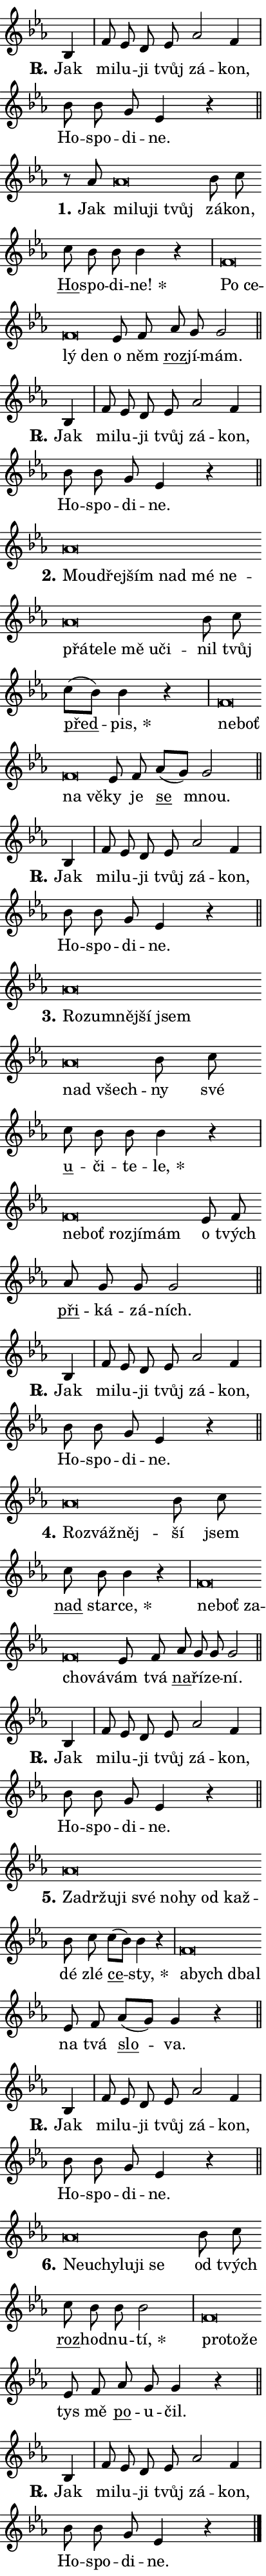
\version "2.24.0"
\header { tagline = "" }
\paper {
  indent = 0\cm
  top-margin = 0\cm
  right-margin = 0.13\cm % to fit lyric hyphens
  bottom-margin = 0\cm
  left-margin = 0\cm
  paper-width = 7\cm
  page-breaking = #ly:one-page-breaking
  system-system-spacing.basic-distance = #11
  score-system-spacing.basic-distance = #11
  ragged-last = ##f
}


%% Author: Thomas Morley
%% https://lists.gnu.org/archive/html/lilypond-user/2020-05/msg00002.html
#(define (line-position grob)
"Returns position of @var[grob} in current system:
   @code{'start}, if at first time-step
   @code{'end}, if at last time-step
   @code{'middle} otherwise
"
  (let* ((col (ly:item-get-column grob))
         (ln (ly:grob-object col 'left-neighbor))
         (rn (ly:grob-object col 'right-neighbor))
         (col-to-check-left (if (ly:grob? ln) ln col))
         (col-to-check-right (if (ly:grob? rn) rn col))
         (break-dir-left
           (and
             (ly:grob-property col-to-check-left 'non-musical #f)
             (ly:item-break-dir col-to-check-left)))
         (break-dir-right
           (and
             (ly:grob-property col-to-check-right 'non-musical #f)
             (ly:item-break-dir col-to-check-right))))
        (cond ((eqv? 1 break-dir-left) 'start)
              ((eqv? -1 break-dir-right) 'end)
              (else 'middle))))

#(define (tranparent-at-line-position vctor)
  (lambda (grob)
  "Relying on @code{line-position} select the relevant enry from @var{vctor}.
Used to determine transparency,"
    (case (line-position grob)
      ((end) (not (vector-ref vctor 0)))
      ((middle) (not (vector-ref vctor 1)))
      ((start) (not (vector-ref vctor 2))))))

noteHeadBreakVisibility =
#(define-music-function (break-visibility)(vector?)
"Makes @code{NoteHead}s transparent relying on @var{break-visibility}"
#{
  \override NoteHead.transparent =
    #(tranparent-at-line-position break-visibility)
#})

#(define delete-ledgers-for-transparent-note-heads
  (lambda (grob)
    "Reads whether a @code{NoteHead} is transparent.
If so this @code{NoteHead} is removed from @code{'note-heads} from
@var{grob}, which is supposed to be @code{LedgerLineSpanner}.
As a result ledgers are not printed for this @code{NoteHead}"
    (let* ((nhds-array (ly:grob-object grob 'note-heads))
           (nhds-list
             (if (ly:grob-array? nhds-array)
                 (ly:grob-array->list nhds-array)
                 '()))
           ;; Relies on the transparent-property being done before
           ;; Staff.LedgerLineSpanner.after-line-breaking is executed.
           ;; This is fragile ...
           (to-keep
             (remove
               (lambda (nhd)
                 (ly:grob-property nhd 'transparent #f))
               nhds-list)))
      ;; TODO find a better method to iterate over grob-arrays, similiar
      ;; to filter/remove etc for lists
      ;; For now rebuilt from scratch
      (set! (ly:grob-object grob 'note-heads)  '())
      (for-each
        (lambda (nhd)
          (ly:pointer-group-interface::add-grob grob 'note-heads nhd))
        to-keep))))

squashNotes = {
  \override NoteHead.X-extent = #'(-0.2 . 0.2)
  \override NoteHead.Y-extent = #'(-0.75 . 0)
  \override NoteHead.stencil =
    #(lambda (grob)
       (let ((pos (ly:grob-property grob 'staff-position)))
         (begin
           (if (< pos -7) (display "ERROR: Lower brevis then expected\n") (display "OK: Expected brevis position\n"))
           (if (<= pos -6) ly:text-interface::print ly:note-head::print))))
}
unSquashNotes = {
  \revert NoteHead.X-extent
  \revert NoteHead.Y-extent
  \revert NoteHead.stencil
}

hideNotes = \noteHeadBreakVisibility #begin-of-line-visible
unHideNotes = \noteHeadBreakVisibility #all-visible

% work-around for resetting accidentals
% https://lilypond.org/doc/v2.23/Documentation/notation/displaying-rhythms#unmetered-music
cadenzaMeasure = {
  \cadenzaOff
  \partial 1024 s1024
  \cadenzaOn
}

#(define-markup-command (accent layout props text) (markup?)
  "Underline accented syllable"
  (interpret-markup layout props
    #{\markup \override #'(offset . 4.3) \underline { #text }#}))

responsum = \markup \concat {
  "R" \hspace #-1.05 \path #0.1 #'((moveto 0 0.07) (lineto 0.9 0.8)) \hspace #0.05 "."
}

spaceSize = #0.6828661417322834 % exact space size for TeX Gyre Schola

\layout {
  \context {
    \Staff
    \remove "Time_signature_engraver"
    \override LedgerLineSpanner.after-line-breaking = #delete-ledgers-for-transparent-note-heads
  }
  \context {
    \Lyrics {
      \override LyricSpace.minimum-distance = \spaceSize
      \override LyricText.font-name = #"TeX Gyre Schola"
      \override LyricText.font-size = 1
      \override StanzaNumber.font-name = #"TeX Gyre Schola Bold"
      \override StanzaNumber.font-size = 1
    }
  }
  \context {
    \Score 
    \override NoteHead.text =
      #(lambda (grob) 
        (let ((pos (ly:grob-property grob 'staff-position)))
          #{\markup {
            \combine
              \halign #-0.55 \raise #(if (= pos -6) 0 0.5) \override #'(thickness . 2) \draw-line #'(3.2 . 0)
              \musicglyph "noteheads.sM1"
          }#}))
  }
}

% magnetic-lyrics.ily
%
%   written by
%     Jean Abou Samra <jean@abou-samra.fr>
%     Werner Lemberg <wl@gnu.org>
%
%   adapted by
%     Jiri Hon <jiri.hon@gmail.com>
%
% Version 2022-Apr-15

% https://www.mail-archive.com/lilypond-user@gnu.org/msg149350.html

#(define (Left_hyphen_pointer_engraver context)
   "Collect syllable-hyphen-syllable occurrences in lyrics and store
them in properties.  This engraver only looks to the left.  For
example, if the lyrics input is @code{foo -- bar}, it does the
following.

@itemize @bullet
@item
Set the @code{text} property of the @code{LyricHyphen} grob between
@q{foo} and @q{bar} to @code{foo}.

@item
Set the @code{left-hyphen} property of the @code{LyricText} grob with
text @q{foo} to the @code{LyricHyphen} grob between @q{foo} and
@q{bar}.
@end itemize

Use this auxiliary engraver in combination with the
@code{lyric-@/text::@/apply-@/magnetic-@/offset!} hook."
   (let ((hyphen #f)
         (text #f))
     (make-engraver
      (acknowledgers
       ((lyric-syllable-interface engraver grob source-engraver)
        (set! text grob)))
      (end-acknowledgers
       ((lyric-hyphen-interface engraver grob source-engraver)
        ;(when (not (grob::has-interface grob 'lyric-space-interface))
          (set! hyphen grob)));)
      ((stop-translation-timestep engraver)
       (when (and text hyphen)
         (ly:grob-set-object! text 'left-hyphen hyphen))
       (set! text #f)
       (set! hyphen #f)))))

#(define (lyric-text::apply-magnetic-offset! grob)
   "If the space between two syllables is less than the value in
property @code{LyricText@/.details@/.squash-threshold}, move the right
syllable to the left so that it gets concatenated with the left
syllable.

Use this function as a hook for
@code{LyricText@/.after-@/line-@/breaking} if the
@code{Left_@/hyphen_@/pointer_@/engraver} is active."
   (let ((hyphen (ly:grob-object grob 'left-hyphen #f)))
     (when hyphen
       (let ((left-text (ly:spanner-bound hyphen LEFT)))
         (when (grob::has-interface left-text 'lyric-syllable-interface)
           (let* ((common (ly:grob-common-refpoint grob left-text X))
                  (this-x-ext (ly:grob-extent grob common X))
                  (left-x-ext
                   (begin
                     ;; Trigger magnetism for left-text.
                     (ly:grob-property left-text 'after-line-breaking)
                     (ly:grob-extent left-text common X)))
                  ;; `delta` is the gap width between two syllables.
                  (delta (- (interval-start this-x-ext)
                            (interval-end left-x-ext)))
                  (details (ly:grob-property grob 'details))
                  (threshold (assoc-get 'squash-threshold details 0.2)))
             (when (< delta threshold)
               (let* (;; We have to manipulate the input text so that
                      ;; ligatures crossing syllable boundaries are not
                      ;; disabled.  For languages based on the Latin
                      ;; script this is essentially a beautification.
                      ;; However, for non-Western scripts it can be a
                      ;; necessity.
                      (lt (ly:grob-property left-text 'text))
                      (rt (ly:grob-property grob 'text))
                      (is-space (grob::has-interface hyphen 'lyric-space-interface))
                      (space (if is-space " " ""))
                      (extra-delta (if is-space spaceSize 0))
                      ;; Append new syllable.
                      (ltrt-space (if (and (string? lt) (string? rt))
                                (string-append lt space rt)
                                (make-concat-markup (list lt space rt))))
                      ;; Right-align `ltrt` to the right side.
                      (ltrt-space-markup (grob-interpret-markup
                               grob
                               (make-translate-markup
                                (cons (interval-length this-x-ext) 0)
                                (make-right-align-markup ltrt-space)))))
                 (begin
                   ;; Don't print `left-text`.
                   (ly:grob-set-property! left-text 'stencil #f)
                   ;; Set text and stencil (which holds all collected
                   ;; syllables so far) and shift it to the left.
                   (ly:grob-set-property! grob 'text ltrt-space)
                   (ly:grob-set-property! grob 'stencil ltrt-space-markup)
                   (ly:grob-translate-axis! grob (- (- delta extra-delta)) X))))))))))


#(define (lyric-hyphen::displace-bounds-first grob)
   ;; Make very sure this callback isn't triggered too early.
   (let ((left (ly:spanner-bound grob LEFT))
         (right (ly:spanner-bound grob RIGHT)))
     (ly:grob-property left 'after-line-breaking)
     (ly:grob-property right 'after-line-breaking)
     (ly:lyric-hyphen::print grob)))

squashThreshold = #0.4

\layout {
  \context {
    \Lyrics
    \consists #Left_hyphen_pointer_engraver
    \override LyricText.after-line-breaking =
      #lyric-text::apply-magnetic-offset!
    \override LyricHyphen.stencil = #lyric-hyphen::displace-bounds-first
    \override LyricText.details.squash-threshold = \squashThreshold
    \override LyricHyphen.minimum-distance = 0
    \override LyricHyphen.minimum-length = \squashThreshold
  }
}

squashText = \override LyricText.details.squash-threshold = 9999
unSquashText = \override LyricText.details.squash-threshold = \squashThreshold

leftText = \override LyricText.self-alignment-X = #LEFT
unLeftText = \revert LyricText.self-alignment-X

starOffset = #(lambda (grob) 
                (let ((x_offset (ly:self-alignment-interface::aligned-on-x-parent grob)))
                  (if (= x_offset 0) 0 (+ x_offset 1.2))))

star = #(define-music-function (syllable)(string?)
"Append star separator at the end of a syllable"
#{
  \once \override LyricText.X-offset = #starOffset
  \lyricmode { \markup {
    #syllable
    \override #'((font-name . "TeX Gyre Schola Bold")) \hspace #0.2 \lower #0.65 \larger "*"
  } }
#})

starAccent = #(define-music-function (syllable)(string?)
"Append star separator at the end of a syllable and make accent"
#{
  \once \override LyricText.X-offset = #starOffset
  \lyricmode { \markup {
    \accent #syllable
    \override #'((font-name . "TeX Gyre Schola Bold")) \hspace #0.2 \lower #0.65 \larger "*"
  } }
#})

breath = #(define-music-function (syllable)(string?)
"Append breathing indicator at the end of a syllable"
#{
  \lyricmode { \markup { #syllable "+" } }
#})

optionalBreath = #(define-music-function (syllable)(string?)
"Append optional breathing indicator at the end of a syllable"
#{
  \lyricmode { \markup { #syllable "(+)" } }
#})


\score {
    <<
        \new Voice = "melody" { \cadenzaOn \key es \major \relative { bes4 \cadenzaMeasure \bar "|" f'8 es d es as2 f4 \cadenzaMeasure \bar "|" bes8 bes g es4 r \cadenzaMeasure \bar "||" \break } }
        \new Lyrics \lyricsto "melody" { \lyricmode { \set stanza = \responsum
Jak mi -- lu -- ji tvůj zá -- kon, Ho -- spo -- di -- ne. } }
    >>
    \layout {}
}

\score {
    <<
        \new Voice = "melody" { \cadenzaOn \key es \major \relative { r8 as'8 \squashNotes as\breve*1/16 \hideNotes \breve*1/16 \bar "" \breve*1/16 \breve*1/16 \bar "" \unHideNotes \unSquashNotes bes8 c \bar "" c bes bes bes4 r \cadenzaMeasure \bar "|" \squashNotes f\breve*1/16 \hideNotes \breve*1/16 \bar "" \breve*1/16 \breve*1/16 \bar "" \unHideNotes \unSquashNotes es8 f \bar "" as g g2 \cadenzaMeasure \bar "||" \break } }
        \new Lyrics \lyricsto "melody" { \lyricmode { \set stanza = "1."
Jak \leftText mi -- \squashText lu -- ji tvůj \unLeftText \unSquashText zá -- kon, \markup \accent Ho -- spo -- di -- \star ne! \leftText Po \squashText ce -- lý den \unLeftText \unSquashText o něm \markup \accent roz -- jí -- mám. } }
    >>
    \layout {}
}

\score {
    <<
        \new Voice = "melody" { \cadenzaOn \key es \major \relative { bes4 \cadenzaMeasure \bar "|" f'8 es d es as2 f4 \cadenzaMeasure \bar "|" bes8 bes g es4 r \cadenzaMeasure \bar "||" \break } }
        \new Lyrics \lyricsto "melody" { \lyricmode { \set stanza = \responsum
Jak mi -- lu -- ji tvůj zá -- kon, Ho -- spo -- di -- ne. } }
    >>
    \layout {}
}

\score {
    <<
        \new Voice = "melody" { \cadenzaOn \key es \major \relative { \squashNotes as'\breve*1/16 \hideNotes \breve*1/16 \bar "" \breve*1/16 \bar "" \breve*1/16 \bar "" \breve*1/16 \bar "" \breve*1/16 \bar "" \breve*1/16 \bar "" \breve*1/16 \bar "" \breve*1/16 \bar "" \breve*1/16 \bar "" \breve*1/16 \breve*1/16 \bar "" \unHideNotes \unSquashNotes bes8 c \bar "" c[( bes)] bes4 r \cadenzaMeasure \bar "|" \squashNotes f\breve*1/16 \hideNotes \breve*1/16 \bar "" \breve*1/16 \breve*1/16 \bar "" \unHideNotes \unSquashNotes es8 f \bar "" as[( g)] g2 \cadenzaMeasure \bar "||" \break } }
        \new Lyrics \lyricsto "melody" { \lyricmode { \set stanza = "2."
\leftText Mou -- \squashText dřej -- ším nad mé ne -- přá -- te -- le mě u -- či -- \unLeftText \unSquashText nil tvůj \markup \accent před -- \star pis, \leftText ne -- \squashText boť na vě -- \unLeftText \unSquashText ky je \markup \accent se mnou. } }
    >>
    \layout {}
}

\score {
    <<
        \new Voice = "melody" { \cadenzaOn \key es \major \relative { bes4 \cadenzaMeasure \bar "|" f'8 es d es as2 f4 \cadenzaMeasure \bar "|" bes8 bes g es4 r \cadenzaMeasure \bar "||" \break } }
        \new Lyrics \lyricsto "melody" { \lyricmode { \set stanza = \responsum
Jak mi -- lu -- ji tvůj zá -- kon, Ho -- spo -- di -- ne. } }
    >>
    \layout {}
}

\score {
    <<
        \new Voice = "melody" { \cadenzaOn \key es \major \relative { \squashNotes as'\breve*1/16 \hideNotes \breve*1/16 \bar "" \breve*1/16 \bar "" \breve*1/16 \bar "" \breve*1/16 \bar "" \breve*1/16 \breve*1/16 \bar "" \unHideNotes \unSquashNotes bes8 c \bar "" c bes bes bes4 r \cadenzaMeasure \bar "|" \squashNotes f\breve*1/16 \hideNotes \breve*1/16 \bar "" \breve*1/16 \bar "" \breve*1/16 \breve*1/16 \bar "" \unHideNotes \unSquashNotes es8 f \bar "" as g g g2 \cadenzaMeasure \bar "||" \break } }
        \new Lyrics \lyricsto "melody" { \lyricmode { \set stanza = "3."
\leftText Ro -- \squashText zum -- něj -- ší jsem nad všech -- \unLeftText \unSquashText ny své \markup \accent u -- či -- te -- \star le, \leftText ne -- \squashText boť roz -- jí -- mám \unLeftText \unSquashText o tvých \markup \accent při -- ká -- zá -- ních. } }
    >>
    \layout {}
}

\score {
    <<
        \new Voice = "melody" { \cadenzaOn \key es \major \relative { bes4 \cadenzaMeasure \bar "|" f'8 es d es as2 f4 \cadenzaMeasure \bar "|" bes8 bes g es4 r \cadenzaMeasure \bar "||" \break } }
        \new Lyrics \lyricsto "melody" { \lyricmode { \set stanza = \responsum
Jak mi -- lu -- ji tvůj zá -- kon, Ho -- spo -- di -- ne. } }
    >>
    \layout {}
}

\score {
    <<
        \new Voice = "melody" { \cadenzaOn \key es \major \relative { \squashNotes as'\breve*1/16 \hideNotes \breve*1/16 \breve*1/16 \bar "" \unHideNotes \unSquashNotes bes8 c \bar "" c bes bes4 r \cadenzaMeasure \bar "|" \squashNotes f\breve*1/16 \hideNotes \breve*1/16 \bar "" \breve*1/16 \bar "" \breve*1/16 \breve*1/16 \bar "" \unHideNotes \unSquashNotes es8 f \bar "" as g g g2 \cadenzaMeasure \bar "||" \break } }
        \new Lyrics \lyricsto "melody" { \lyricmode { \set stanza = "4."
\leftText Roz -- \squashText váž -- něj -- \unLeftText \unSquashText ší jsem \markup \accent nad star -- \star ce, \leftText ne -- \squashText boť za -- cho -- vá -- \unLeftText \unSquashText vám tvá \markup \accent na -- ří -- ze -- ní. } }
    >>
    \layout {}
}

\score {
    <<
        \new Voice = "melody" { \cadenzaOn \key es \major \relative { bes4 \cadenzaMeasure \bar "|" f'8 es d es as2 f4 \cadenzaMeasure \bar "|" bes8 bes g es4 r \cadenzaMeasure \bar "||" \break } }
        \new Lyrics \lyricsto "melody" { \lyricmode { \set stanza = \responsum
Jak mi -- lu -- ji tvůj zá -- kon, Ho -- spo -- di -- ne. } }
    >>
    \layout {}
}

\score {
    <<
        \new Voice = "melody" { \cadenzaOn \key es \major \relative { \squashNotes as'\breve*1/16 \hideNotes \breve*1/16 \bar "" \breve*1/16 \bar "" \breve*1/16 \bar "" \breve*1/16 \bar "" \breve*1/16 \bar "" \breve*1/16 \bar "" \breve*1/16 \breve*1/16 \bar "" \unHideNotes \unSquashNotes bes8 c \bar "" c[( bes)] bes4 r \cadenzaMeasure \bar "|" \squashNotes f\breve*1/16 \hideNotes \breve*1/16 \breve*1/16 \bar "" \unHideNotes \unSquashNotes es8 f \bar "" as[( g)] g4 r \cadenzaMeasure \bar "||" \break } }
        \new Lyrics \lyricsto "melody" { \lyricmode { \set stanza = "5."
\leftText Za -- \squashText dr -- žu -- ji své no -- hy od kaž -- \unLeftText \unSquashText dé zlé \markup \accent ce -- \star sty, \leftText a -- \squashText bych dbal \unLeftText \unSquashText na tvá \markup \accent slo -- va. } }
    >>
    \layout {}
}

\score {
    <<
        \new Voice = "melody" { \cadenzaOn \key es \major \relative { bes4 \cadenzaMeasure \bar "|" f'8 es d es as2 f4 \cadenzaMeasure \bar "|" bes8 bes g es4 r \cadenzaMeasure \bar "||" \break } }
        \new Lyrics \lyricsto "melody" { \lyricmode { \set stanza = \responsum
Jak mi -- lu -- ji tvůj zá -- kon, Ho -- spo -- di -- ne. } }
    >>
    \layout {}
}

\score {
    <<
        \new Voice = "melody" { \cadenzaOn \key es \major \relative { \squashNotes as'\breve*1/16 \hideNotes \breve*1/16 \bar "" \breve*1/16 \bar "" \breve*1/16 \bar "" \breve*1/16 \breve*1/16 \bar "" \unHideNotes \unSquashNotes bes8 c \bar "" c bes bes bes2 \cadenzaMeasure \bar "|" \squashNotes f\breve*1/16 \hideNotes \breve*1/16 \breve*1/16 \bar "" \unHideNotes \unSquashNotes es8 f \bar "" as g g4 r \cadenzaMeasure \bar "||" \break } }
        \new Lyrics \lyricsto "melody" { \lyricmode { \set stanza = "6."
\leftText Ne -- \squashText u -- chy -- lu -- ji se \unLeftText \unSquashText od tvých \markup \accent roz -- hod -- nu -- \star tí, \leftText pro -- \squashText to -- že \unLeftText \unSquashText tys mě \markup \accent po -- u -- čil. } }
    >>
    \layout {}
}

\score {
    <<
        \new Voice = "melody" { \cadenzaOn \key es \major \relative { bes4 \cadenzaMeasure \bar "|" f'8 es d es as2 f4 \cadenzaMeasure \bar "|" bes8 bes g es4 r \cadenzaMeasure \bar "||" \break } \bar "|." }
        \new Lyrics \lyricsto "melody" { \lyricmode { \set stanza = \responsum
Jak mi -- lu -- ji tvůj zá -- kon, Ho -- spo -- di -- ne. } }
    >>
    \layout {}
}
